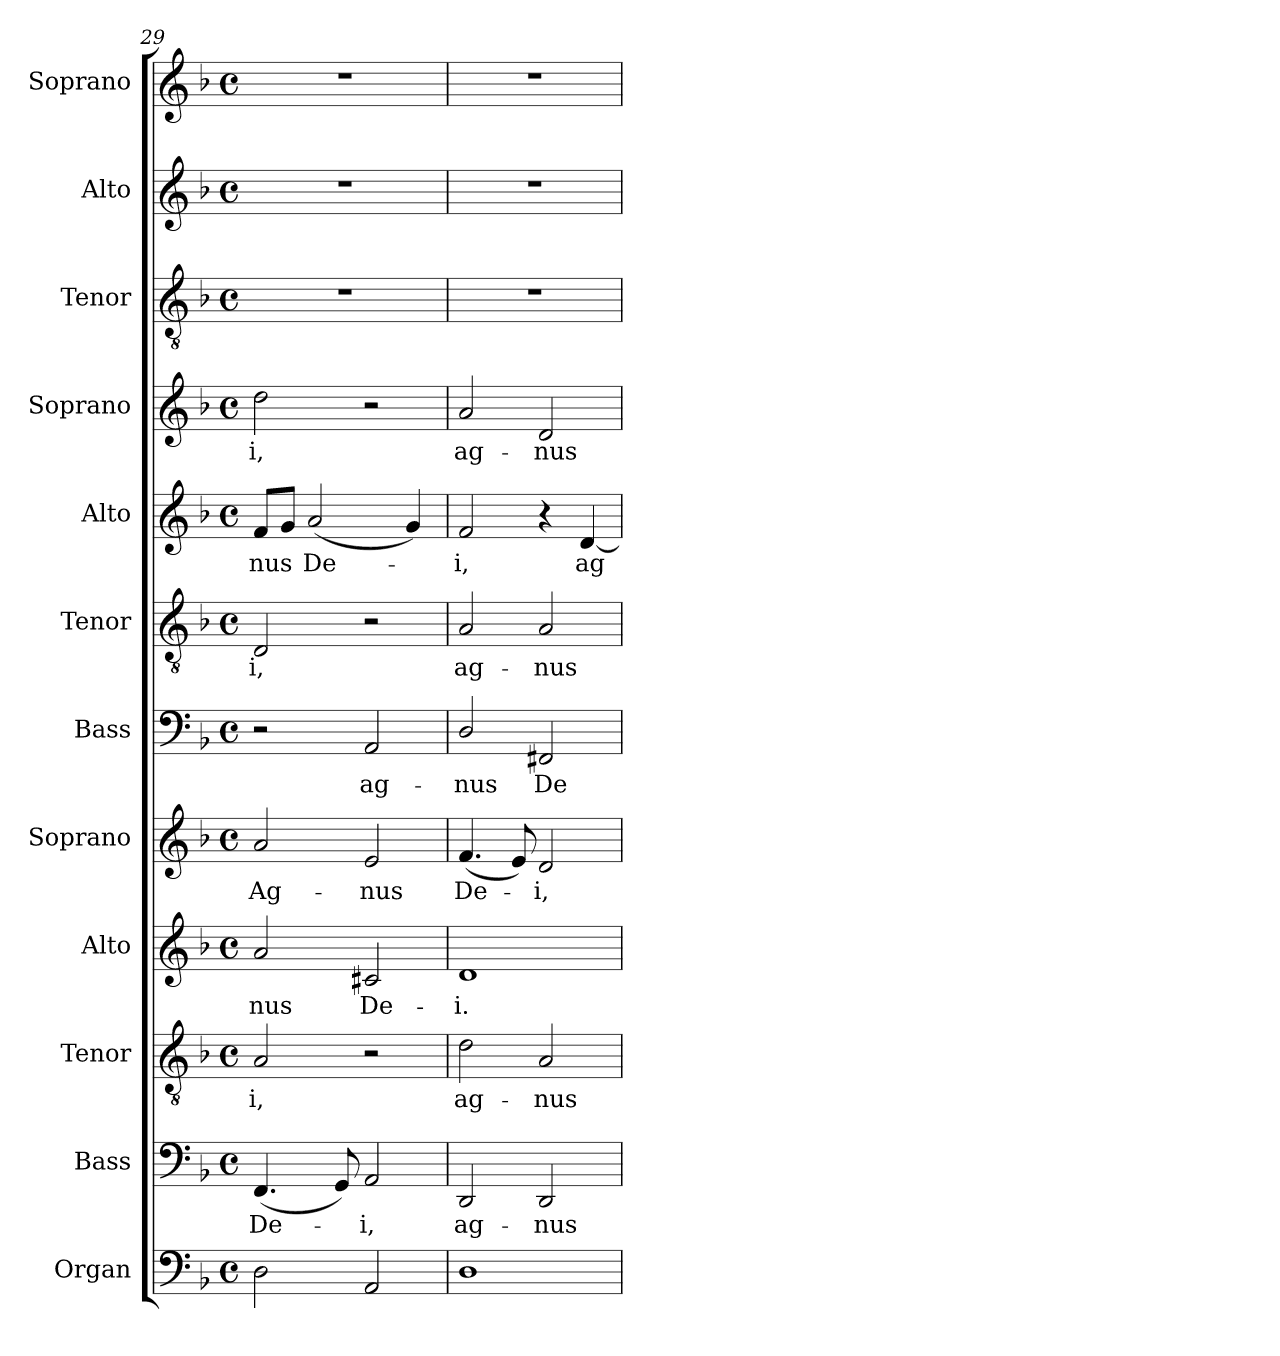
**kern	**kern	**text	**kern	**text	**kern	**text	**kern	**text	**kern	**text	**kern	**text	**kern	**text	**kern	**text	**kern	**kern	**kern
*part12	*part11	*part11	*part10	*part10	*part9	*part9	*part8	*part8	*part7	*part7	*part6	*part6	*part5	*part5	*part4	*part4	*part3	*part2	*part1
*staff12	*staff11	*staff11	*staff10	*staff10	*staff9	*staff9	*staff8	*staff8	*staff7	*staff7	*staff6	*staff6	*staff5	*staff5	*staff4	*staff4	*staff3	*staff2	*staff1
*I"Organ	*I"Bass	*	*I"Tenor	*	*I"Alto	*	*I"Soprano	*	*I"Bass	*	*I"Tenor	*	*I"Alto	*	*I"Soprano	*	*I"Tenor	*I"Alto	*I"Soprano
*I'Org.	*I'B.	*	*I'T.	*	*I'A.	*	*I'S.	*	*I'B.	*	*I'T.	*	*I'A.	*	*I'S.	*	*I'T.	*I'A.	*I'S.
*clefF4	*clefF4	*	*clefGv2	*	*clefG2	*	*clefG2	*	*clefF4	*	*clefGv2	*	*clefG2	*	*clefG2	*	*clefGv2	*clefG2	*clefG2
*	*	*	*ITrd7c12	*	*	*	*	*	*	*	*ITrd7c12	*	*	*	*	*	*ITrd7c12	*	*
*k[b-]	*k[b-]	*	*k[b-]	*	*k[b-]	*	*k[b-]	*	*k[b-]	*	*k[b-]	*	*k[b-]	*	*k[b-]	*	*k[b-]	*k[b-]	*k[b-]
*F:	*F:	*	*F:	*	*F:	*	*F:	*	*F:	*	*F:	*	*F:	*	*F:	*	*F:	*F:	*F:
*M4/4	*M4/4	*	*M4/4	*	*M4/4	*	*M4/4	*	*M4/4	*	*M4/4	*	*M4/4	*	*M4/4	*	*M4/4	*M4/4	*M4/4
*met(c)	*met(c)	*	*met(c)	*	*met(c)	*	*met(c)	*	*met(c)	*	*met(c)	*	*met(c)	*	*met(c)	*	*met(c)	*met(c)	*met(c)
=29	=29	=29	=29	=29	=29	=29	=29	=29	=29	=29	=29	=29	=29	=29	=29	=29	=29	=29	=29
!	!	!LO:LY:b:color=#000000	!	!	!	!	!	!	!	!	!	!	!	!	!	!	!	!	!
!	!	!	!	!LO:LY:b:color=#000000	!	!	!	!	!	!	!	!	!	!	!	!	!	!	!
!	!	!	!	!	!	!LO:LY:b:color=#000000	!	!	!	!	!	!	!	!	!	!	!	!	!
!	!	!	!	!	!	!	!	!LO:LY:b:color=#000000	!	!	!	!	!	!	!	!	!	!	!
!	!	!	!	!	!	!	!	!	!	!	!	!LO:LY:b:color=#000000	!	!	!	!	!	!	!
!	!	!	!	!	!	!	!	!	!	!	!	!	!	!LO:LY:b:color=#000000	!	!	!	!	!
!	!	!	!	!	!	!	!	!	!	!	!	!	!	!	!	!LO:LY:b:color=#000000	!	!	!
2Di\	(4.FFi/	De-	2AAi/	-i,	2ai/	-nus	2ai/	Ag-	2r	.	2DDi/	-i,	8fi/L	-nus	2ddi\	-i,	1r	1r	1r
.	.	.	.	.	.	.	.	.	.	.	.	.	8gi/J	.	.	.	.	.	.
!	!	!	!	!	!	!	!	!	!	!	!	!	!	!LO:LY:b:color=#000000	!	!	!	!	!
.	.	.	.	.	.	.	.	.	.	.	.	.	(2ai/	De-	.	.	.	.	.
.	8GGi/)	.	.	.	.	.	.	.	.	.	.	.	.	.	.	.	.	.	.
!	!	!LO:LY:b:color=#000000	!	!	!	!	!	!	!	!	!	!	!	!	!	!	!	!	!
!	!	!	!	!	!	!LO:LY:b:color=#000000	!	!	!	!	!	!	!	!	!	!	!	!	!
!	!	!	!	!	!	!	!	!LO:LY:b:color=#000000	!	!	!	!	!	!	!	!	!	!	!
!	!	!	!	!	!	!	!	!	!	!LO:LY:b:color=#000000	!	!	!	!	!	!	!	!	!
2AAi/	2AAi/	-i,	2r	.	2c#Xi/	De-	2ei/	-nus	2AAi/	ag-	2r	.	.	.	2r	.	.	.	.
.	.	.	.	.	.	.	.	.	.	.	.	.	4gi/)	.	.	.	.	.	.
=30	=30	=30	=30	=30	=30	=30	=30	=30	=30	=30	=30	=30	=30	=30	=30	=30	=30	=30	=30
!	!	!LO:LY:b:color=#000000	!	!	!	!	!	!	!	!	!	!	!	!	!	!	!	!	!
!	!	!	!	!LO:LY:b:color=#000000	!	!	!	!	!	!	!	!	!	!	!	!	!	!	!
!	!	!	!	!	!	!LO:LY:b:color=#000000	!	!	!	!	!	!	!	!	!	!	!	!	!
!	!	!	!	!	!	!	!	!LO:LY:b:color=#000000	!	!	!	!	!	!	!	!	!	!	!
!	!	!	!	!	!	!	!	!	!	!LO:LY:b:color=#000000	!	!	!	!	!	!	!	!	!
!	!	!	!	!	!	!	!	!	!	!	!	!LO:LY:b:color=#000000	!	!	!	!	!	!	!
!	!	!	!	!	!	!	!	!	!	!	!	!	!	!LO:LY:b:color=#000000	!	!	!	!	!
!	!	!	!	!	!	!	!	!	!	!	!	!	!	!	!	!LO:LY:b:color=#000000	!	!	!
1Di	2DDi/	ag-	2Di\	ag-	1di	-i.	(4.fi/	De-	2Di/	-nus	2AAi/	ag-	2fi/	-i,	2ai/	ag-	1r	1r	1r
.	.	.	.	.	.	.	8ei/)	.	.	.	.	.	.	.	.	.	.	.	.
!	!	!LO:LY:b:color=#000000	!	!	!	!	!	!	!	!	!	!	!	!	!	!	!	!	!
!	!	!	!	!LO:LY:b:color=#000000	!	!	!	!	!	!	!	!	!	!	!	!	!	!	!
!	!	!	!	!	!	!	!	!LO:LY:b:color=#000000	!	!	!	!	!	!	!	!	!	!	!
!	!	!	!	!	!	!	!	!	!	!LO:LY:b:color=#000000	!	!	!	!	!	!	!	!	!
!	!	!	!	!	!	!	!	!	!	!	!	!LO:LY:b:color=#000000	!	!	!	!	!	!	!
!	!	!	!	!	!	!	!	!	!	!	!	!	!	!	!	!LO:LY:b:color=#000000	!	!	!
.	2DDi/	-nus	2AAi/	-nus	.	.	2di/	-i,	2FF#Xi/	De-	2AAi/	-nus	4r	.	2di/	-nus	.	.	.
!	!	!	!	!	!	!	!	!	!	!	!	!	!	!LO:LY:b:color=#000000	!	!	!	!	!
.	.	.	.	.	.	.	.	.	.	.	.	.	[<4di/	ag-	.	.	.	.	.
=	=	=	=	=	=	=	=	=	=	=	=	=	=	=	=	=	=	=	=
*-	*-	*-	*-	*-	*-	*-	*-	*-	*-	*-	*-	*-	*-	*-	*-	*-	*-	*-	*-
